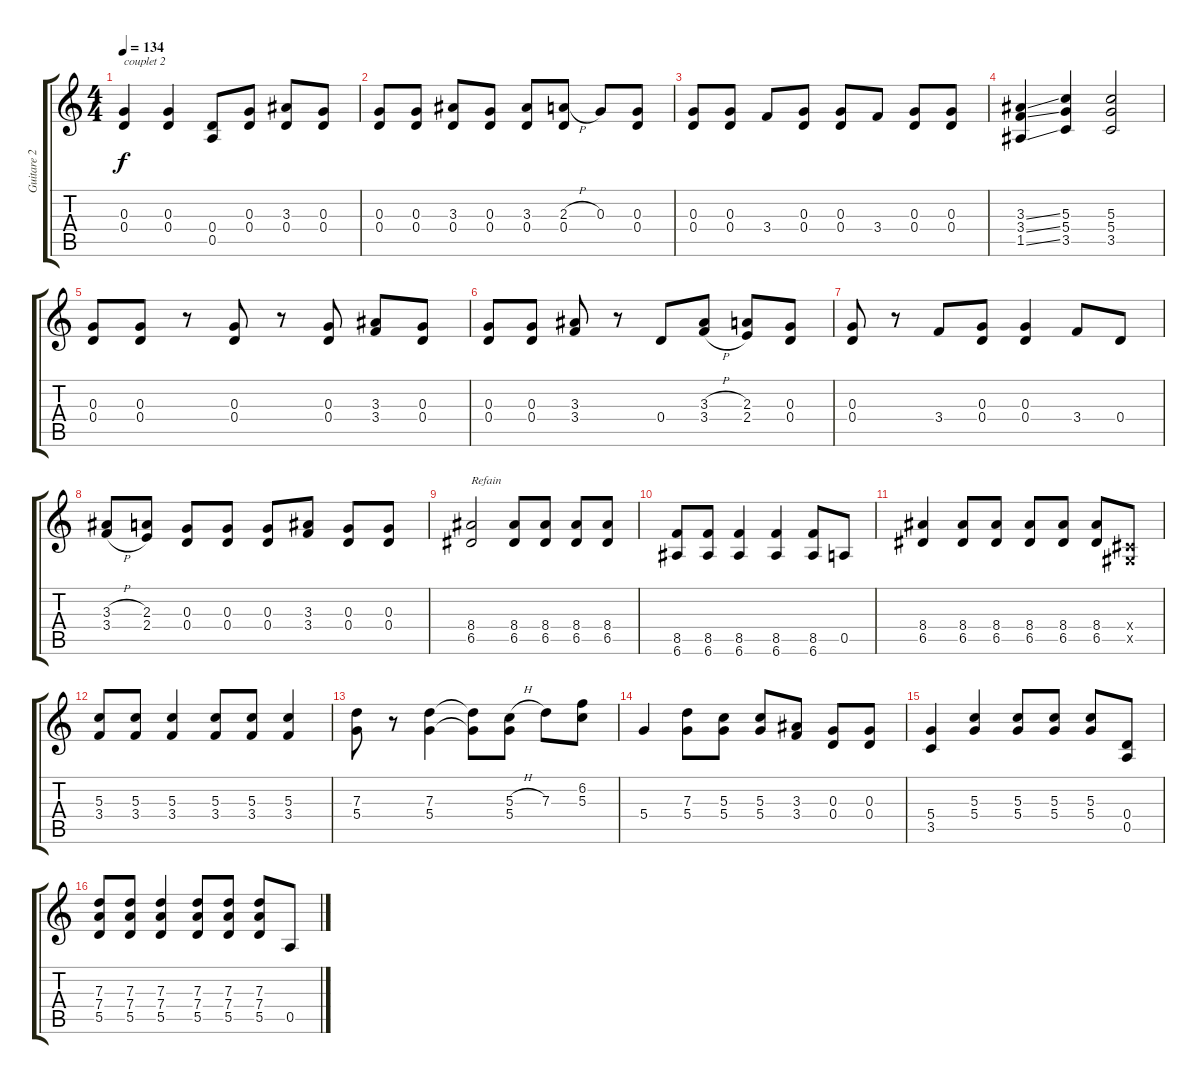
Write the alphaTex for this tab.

\track ("Guitare 2" "Guitare 2") {instrument distortionguitar}
\staff {score tabs}
\tuning (E4 B3 G3 D3 A2 E2) {hide}
\ts (4 4)
\tempo 134
\clef g2
\ks c
(0.3 0.4).4{txt "couplet 2" dy f} (0.3 0.4).4 (0.4 0.5).8 (0.3 0.4).8 (3.3 0.4).8 (0.3 0.4).8 |
(0.3 0.4).8 (0.3 0.4).8 (3.3 0.4).8 (0.3 0.4).8 (3.3 0.4).8 (2.3{h} 0.4).8 0.3.8 (0.3 0.4).8 |
(0.3 0.4).8 (0.3 0.4).8 3.4.8 (0.3 0.4).8 (0.3 0.4).8 3.4.8 (0.3 0.4).8 (0.3 0.4).8 |
(3.3{ss} 3.4{ss} 1.5{ss}).4 (5.3 5.4 3.5).4 (5.3 5.4 3.5).2 |
(0.3 0.4).8 (0.3 0.4).8 r.8 (0.3 0.4).8 r.8 (0.3 0.4).8 (3.3 3.4).8 (0.3 0.4).8 |
(0.3 0.4).8 (0.3 0.4).8 (3.3 3.4).8 r.8 0.4.8 (3.3{h} 3.4{h}).8 (2.3 2.4).8 (0.3 0.4).8 |
(0.3 0.4).8 r.8 3.4.8 (0.3 0.4).8 (0.3 0.4).4 3.4.8 0.4.8 |
(3.3{h} 3.4{h}).8 (2.3 2.4).8 (0.3 0.4).8 (0.3 0.4).8 (0.3 0.4).8 (3.3 3.4).8 (0.3 0.4).8 (0.3 0.4).8 |
(8.4 6.5).2{txt "Refain"} (8.4 6.5).8 (8.4 6.5).8 (8.4 6.5).8 (8.4 6.5).8 |
(8.5 6.6).8 (8.5 6.6).8 (8.5 6.6).4 (8.5 6.6).4 (8.5 6.6).8 0.5.8 |
(8.4 6.5).4 (8.4 6.5).8 (8.4 6.5).8 (8.4 6.5).8 (8.4 6.5).8 (8.4 6.5).8 (-1.4{x} -1.5{x}).8 |
(5.3 3.4).8 (5.3 3.4).8 (5.3 3.4).4 (5.3 3.4).8 (5.3 3.4).8 (5.3 3.4).4 |
(7.3 5.4).8 r.8 (7.3 5.4).4 (7.3{t} 5.4{t}).8 (5.3{h} 5.4).8 7.3.8 (6.2 5.3).8 |
5.4.4 (7.3 5.4).8 (5.3 5.4).8 (5.3 5.4).8 (3.3 3.4).8 (0.3 0.4).8 (0.3 0.4).8 |
(5.4 3.5).4 (5.3 5.4).4 (5.3 5.4).8 (5.3 5.4).8 (5.3 5.4).8 (0.4 0.5).8 |
(7.3 7.4 5.5).8 (7.3 7.4 5.5).8 (7.3 7.4 5.5).4 (7.3 7.4 5.5).8 (7.3 7.4 5.5).8 (7.3 7.4 5.5).8 0.5.8
